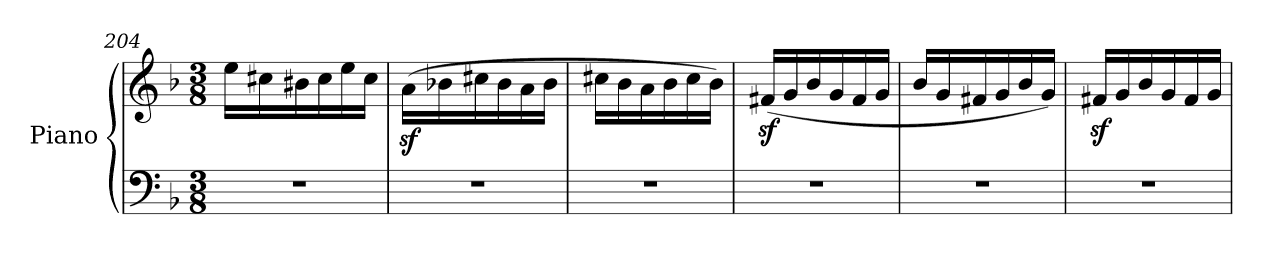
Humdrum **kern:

**kern	**kern
*part1	*part1
*staff2	*staff1
*I"Piano	*
*I'Pno	*
*clefF4	*clefG2
*k[b-]	*k[b-]
*M3/8	*M3/8
=204	=204
4.r	16ee\LL
.	16cc#X\
.	16b#X\
.	16cc#\
.	16ee\
.	16cc#\JJ
=205	=205
4.r	(>16az<\LL
.	16b-X\
.	16cc#X\
.	16b-\
.	16a\
.	16b-\JJ
=206	=206
4.r	16cc#X\LL
.	16b-\
.	16a\
.	16b-\
.	16cc#\
.	16b-\JJ)
=207	=207
4.r	(<16f#Xz</LL
.	16g/
.	16b-/
.	16g/
.	16f#/
.	16g/JJ
=208	=208
4.r	16b-/LL
.	16g/
.	16f#X/
.	16g/
.	16b-/
.	16g/JJ)
=209	=209
4.r	16f#Xz</LL
.	16g/
.	16b-/
.	16g/
.	16f#/
.	16g/JJ
=	=
*-	*-
